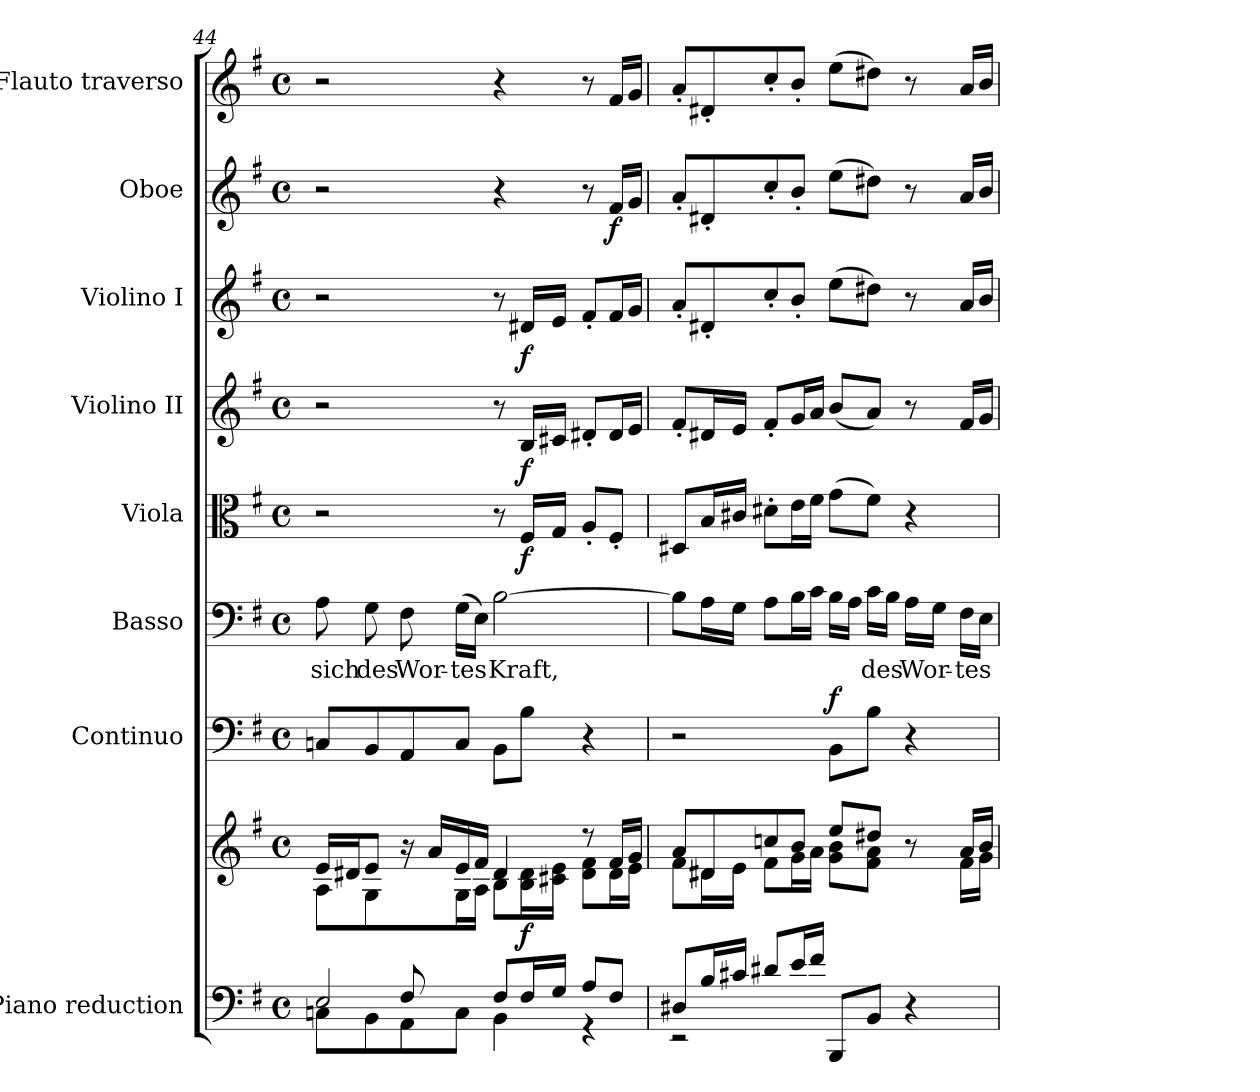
**kern	**kern	**dynam	**kern	**dynam	**kern	**text	**kern	**dynam	**kern	**dynam	**kern	**dynam	**kern	**dynam	**kern	**dynam
*part8	*part8	*part8	*part7	*part7	*part6	*part6	*part5	*part5	*part4	*part4	*part3	*part3	*part2	*part2	*part1	*part1
*staff9	*staff8	*staff8/9	*staff7	*staff7	*staff6	*staff6	*staff5	*staff5	*staff4	*staff4	*staff3	*staff3	*staff2	*staff2	*staff1	*staff1
*I"Piano reduction	*	*	*I"Continuo	*	*I"Basso	*	*I"Viola	*	*I"Violino II	*	*I"Violino I	*	*I"Oboe	*	*I"Flauto traverso	*
*I'Pno	*	*	*	*	*	*	*I'Vla	*	*I'Vln	*	*I'Vln	*	*I'Ob	*	*I'Fl	*
!!LO:PB:g=z
*clefF4	*clefG2	*	*clefF4	*	*clefF4	*	*clefC3	*	*clefG2	*	*clefG2	*	*clefG2	*	*clefG2	*
*k[f#]	*k[f#]	*	*k[f#]	*	*k[f#]	*	*k[f#]	*	*k[f#]	*	*k[f#]	*	*k[f#]	*	*k[f#]	*
*M4/4	*M4/4	*	*M4/4	*	*M4/4	*	*M4/4	*	*M4/4	*	*M4/4	*	*M4/4	*	*M4/4	*
*met(c)	*met(c)	*	*met(c)	*	*met(c)	*	*met(c)	*	*met(c)	*	*met(c)	*	*met(c)	*	*met(c)	*
=44	=44	=44	=44	=44	=44	=44	=44	=44	=44	=44	=44	=44	=44	=44	=44	=44
*^	*^	*	*	*	*	*	*	*	*	*	*	*	*	*	*	*
*	*^	*	*	*	*	*	*	*	*	*	*	*	*	*	*	*	*	*
!	!	!	!	!	!	!	!	!	!LO:LY:b	!	!	!	!	!	!	!	!	!	!
4ryy	2E/	8Cn\L	16e/LL	8A\L	.	8Cn/L	.	8A\	sich	2r	.	2r	.	2r	.	2r	.	2r	.
.	.	.	16d#X/J	.	.	.	.	.	.	.	.	.	.	.	.	.	.	.	.
!	!	!	!	!	!	!	!	!	!LO:LY:b	!	!	!	!	!	!	!	!	!	!
.	.	8BB\	8e/J	8G\	.	8BB/	.	8G\	des	.	.	.	.	.	.	.	.	.	.
!	!	!	!	!	!	!	!	!	!LO:LY:b	!	!	!	!	!	!	!	!	!	!
8F#/	.	8AA\	16r	8ryy	.	8AA/	.	8F#\	Wor-	.	.	.	.	.	.	.	.	.	.
.	.	.	16a/LL	.	.	.	.	.	.	.	.	.	.	.	.	.	.	.	.
!	!	!	!	!	!	!	!	!	!LO:LY:b	!	!	!	!	!	!	!	!	!	!
2ryy	.	8C\J	16e/	16G\L	.	8C/J	.	(>16G\LL	-tes	.	.	.	.	.	.	.	.	.	.
.	.	.	16f#/JJ	16A\JJ	.	.	.	16E\JJ)	.	.	.	.	.	.	.	.	.	.	.
!	!	!	!	!	!	!	!	!	!LO:LY:b	!	!	!	!	!	!	!	!	!	!
.	8F#/L	4BB\	4d#/	8B\L	.	8BB\L	.	[2B\	Kraft,	8r	.	8r	.	8r	.	4r	.	4r	.
!	!	!	!	!	!LO:DY:b	!	!	!	!	!	!LO:DY:b	!	!LO:DY:b	!	!LO:DY:b	!	!	!	!
.	16F#/L	.	.	16B\ 16d#\L	f	8B\J	.	.	.	16F#/LL	f	16B/LL	f	16d#X/LL	f	.	.	.	.
.	16G/JJ	.	.	16c#X\ 16e\JJ	.	.	.	.	.	16G/JJ	.	16c#X/JJ	.	16e/JJ	.	.	.	.	.
.	8A/L	4r	8r	8d#\ 8f#\L	.	4r	.	.	.	8A'/L	.	8d#X'/L	.	8f#'/L	.	8r	.	8r	.
!	!	!	!	!	!	!	!	!	!	!	!	!	!	!	!	!	!LO:DY:b	!	!LO:DY:b
!	!	!	!	!	!	!	!	!	!	!	!	!	!	!	!	!	!	!	!LO:DY:n=1:b
!	!	!	!	!	!	!	!	!	!	!	!	!	!	!	!	!	!	!	!LO:DY:n=2:b
8ryy	8F#/J	.	16f#/LL	16d#\L	.	.	.	.	.	8F#'/J	.	16d#/L	.	16f#/L	.	16f#/LL	f	16f#/LL	other-dynamics f other-dynamics
.	.	.	16g/JJ	16e\JJ	.	.	.	.	.	.	.	16e/JJ	.	16g/JJ	.	16g/JJ	.	16g/JJ	.
*	*v	*v	*	*	*	*	*	*	*	*	*	*	*	*	*	*	*	*	*
=45	=45	=45	=45	=45	=45	=45	=45	=45	=45	=45	=45	=45	=45	=45	=45	=45	=45	=45
8D#X/L	2r	8a/L	8f#\L	.	2r	.	8B\L]	.	8D#X/L	.	8f#'/L	.	8a'/L	.	8a'/L	.	8a'/L	.
16B/L	.	8d#X/	16d#\L	.	.	.	16A\L	.	16B/L	.	16d#X/L	.	8d#X'/	.	8d#X'/	.	8d#X'/	.
16c#X/JJ	.	.	16e\JJ	.	.	.	16G\JJ	.	16c#X/JJ	.	16e/JJ	.	.	.	.	.	.	.
8d#X/L	.	8ccn/	8f#\L	.	.	.	8A\L	.	8d#X'\L	.	8f#'/L	.	8cc'/	.	8cc'/	.	8cc'/	.
16e/L	.	8b/J	16g\L	.	.	.	16B\L	.	16e\L	.	16g/L	.	8b'/J	.	8b'/J	.	8b'/J	.
16f#/JJ	.	.	16a\JJ	.	.	.	16c\JJ	.	16f#\JJ	.	16a/JJ	.	.	.	.	.	.	.
!	!	!	!	!	!	!LO:DY:a	!	!	!	!	!	!	!	!	!	!	!	!
8BBB/L	4ryy	8ee/L	8g\ 8b\L	.	8BB\L	f	16B\LL	.	(>8g\L	.	(<8b/L	.	(>8ee\L	.	(>8ee\L	.	(>8ee\L	.
.	.	.	.	.	.	.	16A\JJ	.	.	.	.	.	.	.	.	.	.	.
!	!	!	!	!	!	!	!	!LO:LY:b	!	!	!	!	!	!	!	!	!	!
8BB/J	.	8dd#X/J	8f#\ 8a\J	.	8B\J	.	16c\LL	des	8f#\J)	.	8a/J)	.	8dd#X\J)	.	8dd#X\J)	.	8dd#X\J)	.
.	.	.	.	.	.	.	16B\JJ	.	.	.	.	.	.	.	.	.	.	.
!	!	!	!	!	!	!	!	!LO:LY:b	!	!	!	!	!	!	!	!	!	!
4r	4ryy	8r	8ryy	.	4r	.	16A\LL	Wor-	4r	.	8r	.	8r	.	8r	.	8r	.
.	.	.	.	.	.	.	16G\JJ	.	.	.	.	.	.	.	.	.	.	.
!	!	!	!	!	!	!	!	!LO:LY:b	!	!	!	!	!	!	!	!	!	!
.	.	16a/LL	16f#\LL	.	.	.	16F#\LL	-tes	.	.	16f#/LL	.	16a/LL	.	16a/LL	.	16a/LL	.
.	.	16b/JJ	16g\JJ	.	.	.	16E\JJ	.	.	.	16g/JJ	.	16b/JJ	.	16b/JJ	.	16b/JJ	.
*v	*v	*	*	*	*	*	*	*	*	*	*	*	*	*	*	*	*	*
*	*v	*v	*	*	*	*	*	*	*	*	*	*	*	*	*	*	*
=	=	=	=	=	=	=	=	=	=	=	=	=	=	=	=	=
*-	*-	*-	*-	*-	*-	*-	*-	*-	*-	*-	*-	*-	*-	*-	*-	*-
